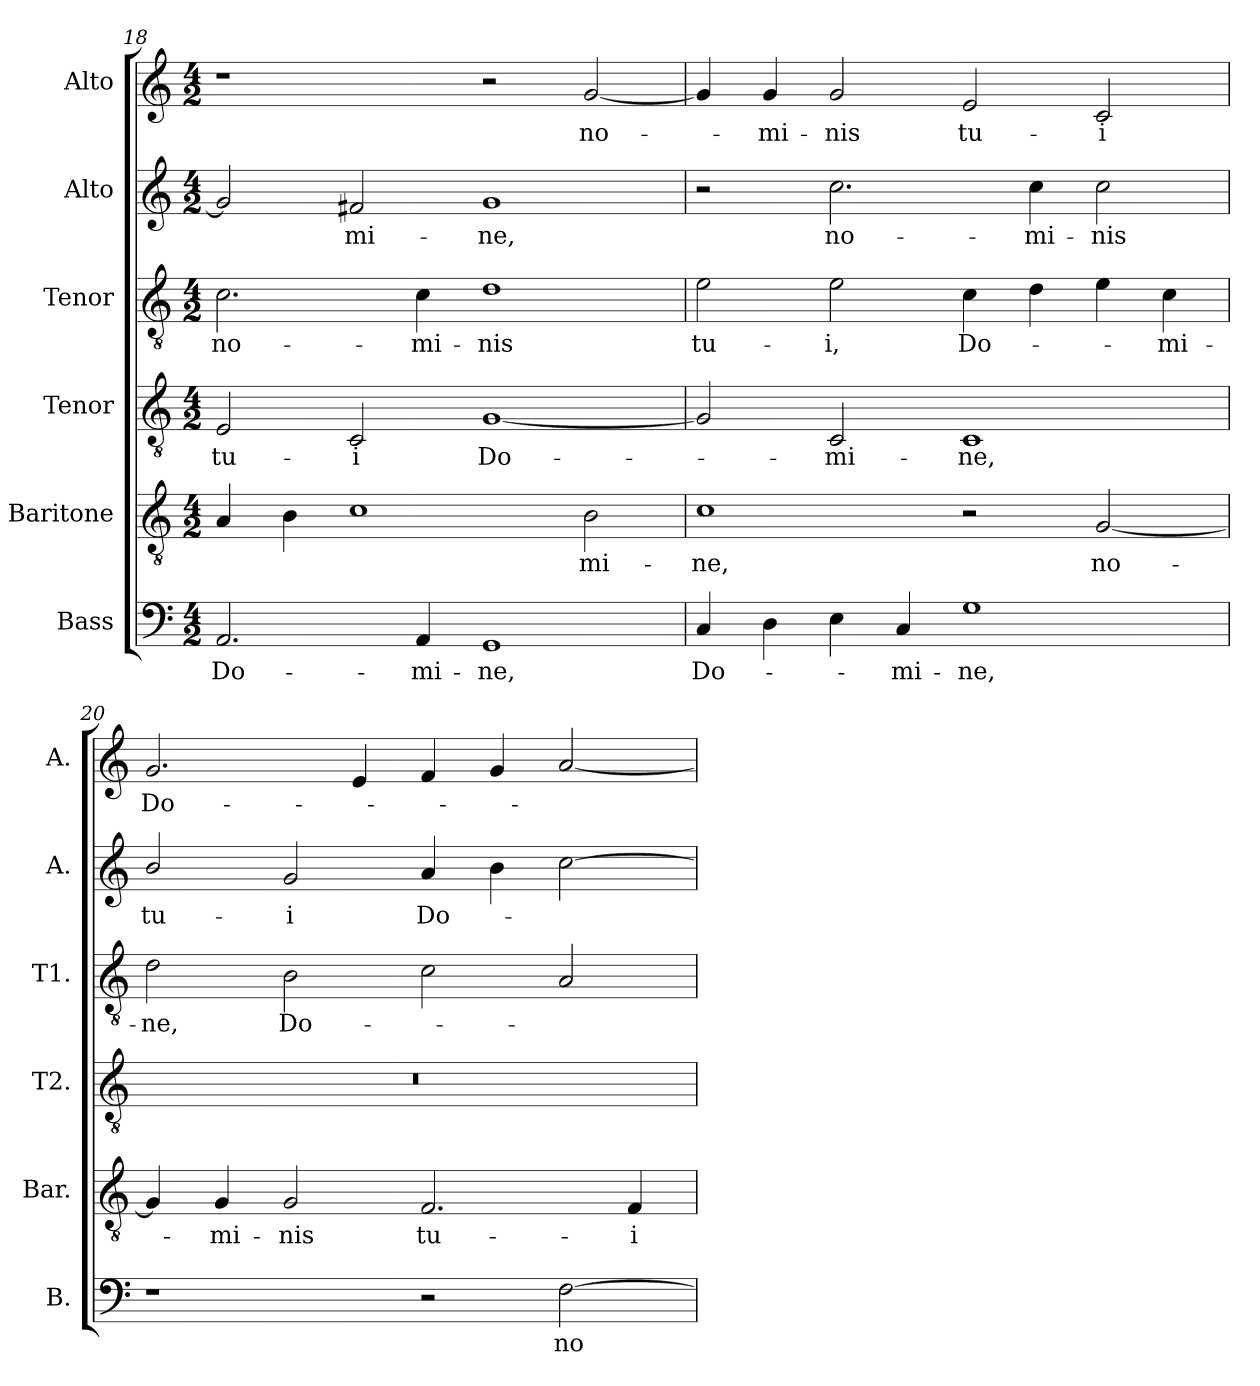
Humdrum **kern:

**kern	**text	**kern	**text	**kern	**text	**kern	**text	**kern	**text	**kern	**text
*part6	*part6	*part5	*part5	*part4	*part4	*part3	*part3	*part2	*part2	*part1	*part1
*staff6	*staff6	*staff5	*staff5	*staff4	*staff4	*staff3	*staff3	*staff2	*staff2	*staff1	*staff1
*I"Bass	*	*I"Baritone	*	*I"Tenor	*	*I"Tenor	*	*I"Alto	*	*I"Alto	*
*I'B.	*	*I'Bar.	*	*I'T2.	*	*I'T1.	*	*I'A.	*	*I'A.	*
!!LO:PB:g=z
*clefF4	*	*clefGv2	*	*clefGv2	*	*clefGv2	*	*clefG2	*	*clefG2	*
*	*	*ITrd7c12	*	*ITrd7c12	*	*ITrd7c12	*	*	*	*	*
*k[]	*	*k[]	*	*k[]	*	*k[]	*	*k[]	*	*k[]	*
*C:	*	*C:	*	*C:	*	*C:	*	*C:	*	*C:	*
*M4/2	*	*M4/2	*	*M4/2	*	*M4/2	*	*M4/2	*	*M4/2	*
=18	=18	=18	=18	=18	=18	=18	=18	=18	=18	=18	=18
!	!LO:LY:b:color=#000000	!	!	!	!	!	!	!	!	!	!
!	!	!	!	!	!LO:LY:b:color=#000000	!	!	!	!	!	!
!	!	!	!	!	!	!	!LO:LY:b:color=#000000	!	!	!	!
2.AAi/	Do-	4AAi/	.	2EEi/	tu-	2.Ci\	no-	2gi/]	.	1r	.
.	.	4BBi\	.	.	.	.	.	.	.	.	.
!	!	!	!	!	!LO:LY:b:color=#000000	!	!	!	!	!	!
!	!	!	!	!	!	!	!	!	!LO:LY:b:color=#000000	!	!
.	.	1Ci	.	2CCi/	-i	.	.	2f#Xi/	-mi-	.	.
!	!LO:LY:b:color=#000000	!	!	!	!	!	!	!	!	!	!
!	!	!	!	!	!	!	!LO:LY:b:color=#000000	!	!	!	!
4AAi/	-mi-	.	.	.	.	4Ci\	-mi-	.	.	.	.
!	!LO:LY:b:color=#000000	!	!	!	!	!	!	!	!	!	!
!	!	!	!	!	!LO:LY:b:color=#000000	!	!	!	!	!	!
!	!	!	!	!	!	!	!LO:LY:b:color=#000000	!	!	!	!
!	!	!	!	!	!	!	!	!	!LO:LY:b:color=#000000	!	!
1GGi	-ne,	.	.	[1GGi	Do-	1Di	-nis	1gi	-ne,	2r	.
!	!	!	!LO:LY:b:color=#000000	!	!	!	!	!	!	!	!
!	!	!	!	!	!	!	!	!	!	!	!LO:LY:b:color=#000000
.	.	2BBi\	-mi-	.	.	.	.	.	.	[2gi/	no-
=19	=19	=19	=19	=19	=19	=19	=19	=19	=19	=19	=19
!	!LO:LY:b:color=#000000	!	!	!	!	!	!	!	!	!	!
!	!	!	!LO:LY:b:color=#000000	!	!	!	!	!	!	!	!
!	!	!	!	!	!	!	!LO:LY:b:color=#000000	!	!	!	!
4Ci/	Do-	1Ci	-ne,	2GGi/]	.	2Ei\	tu-	2r	.	4gi/]	.
!	!	!	!	!	!	!	!	!	!	!	!LO:LY:b:color=#000000
4Di\	.	.	.	.	.	.	.	.	.	4gi/	-mi-
!	!	!	!	!	!LO:LY:b:color=#000000	!	!	!	!	!	!
!	!	!	!	!	!	!	!LO:LY:b:color=#000000	!	!	!	!
!	!	!	!	!	!	!	!	!	!LO:LY:b:color=#000000	!	!
!	!	!	!	!	!	!	!	!	!	!	!LO:LY:b:color=#000000
4Ei\	.	.	.	2CCi/	-mi-	2Ei\	-i,	2.cci\	no-	2gi/	-nis
!	!LO:LY:b:color=#000000	!	!	!	!	!	!	!	!	!	!
4Ci/	-mi-	.	.	.	.	.	.	.	.	.	.
!	!LO:LY:b:color=#000000	!	!	!	!	!	!	!	!	!	!
!	!	!	!	!	!LO:LY:b:color=#000000	!	!	!	!	!	!
!	!	!	!	!	!	!	!LO:LY:b:color=#000000	!	!	!	!
!	!	!	!	!	!	!	!	!	!	!	!LO:LY:b:color=#000000
1Gi	-ne,	2r	.	1CCi	-ne,	4Ci\	Do-	.	.	2ei/	tu-
!	!	!	!	!	!	!	!	!	!LO:LY:b:color=#000000	!	!
.	.	.	.	.	.	4Di\	.	4cci\	-mi-	.	.
!	!	!	!LO:LY:b:color=#000000	!	!	!	!	!	!	!	!
!	!	!	!	!	!	!	!	!	!LO:LY:b:color=#000000	!	!
!	!	!	!	!	!	!	!	!	!	!	!LO:LY:b:color=#000000
.	.	[2GGi/	no-	.	.	4Ei\	.	2cci\	-nis	2ci/	-i
!	!	!	!	!	!	!	!LO:LY:b:color=#000000	!	!	!	!
.	.	.	.	.	.	4Ci\	-mi-	.	.	.	.
=20	=20	=20	=20	=20	=20	=20	=20	=20	=20	=20	=20
!	!	!	!	!LO:N:vis=1	!	!	!	!	!	!	!
!	!	!	!	!	!	!	!LO:LY:b:color=#000000	!	!	!	!
!	!	!	!	!	!	!	!	!	!LO:LY:b:color=#000000	!	!
!	!	!	!	!	!	!	!	!	!	!	!LO:LY:b:color=#000000
1r	.	4GGi/]	.	0r	.	2Di\	-ne,	2bi/	tu-	2.gi/	Do-
!	!	!	!LO:LY:b:color=#000000	!	!	!	!	!	!	!	!
.	.	4GGi/	-mi-	.	.	.	.	.	.	.	.
!	!	!	!LO:LY:b:color=#000000	!	!	!	!	!	!	!	!
!	!	!	!	!	!	!	!LO:LY:b:color=#000000	!	!	!	!
!	!	!	!	!	!	!	!	!	!LO:LY:b:color=#000000	!	!
.	.	2GGi/	-nis	.	.	2BBi\	Do-	2gi/	-i	.	.
.	.	.	.	.	.	.	.	.	.	4ei/	.
!	!	!	!LO:LY:b:color=#000000	!	!	!	!	!	!	!	!
!	!	!	!	!	!	!	!	!	!LO:LY:b:color=#000000	!	!
2r	.	2.FFi/	tu-	.	.	2Ci\	.	4ai/	Do-	4fi/	.
.	.	.	.	.	.	.	.	4bi\	.	4gi/	.
!	!LO:LY:b:color=#000000	!	!	!	!	!	!	!	!	!	!
[2Fi\	no-	.	.	.	.	2AAi/	.	[2cci\	.	[2ai/	.
!	!	!	!LO:LY:b:color=#000000	!	!	!	!	!	!	!	!
.	.	4FFi/	-i	.	.	.	.	.	.	.	.
=	=	=	=	=	=	=	=	=	=	=	=
*-	*-	*-	*-	*-	*-	*-	*-	*-	*-	*-	*-
